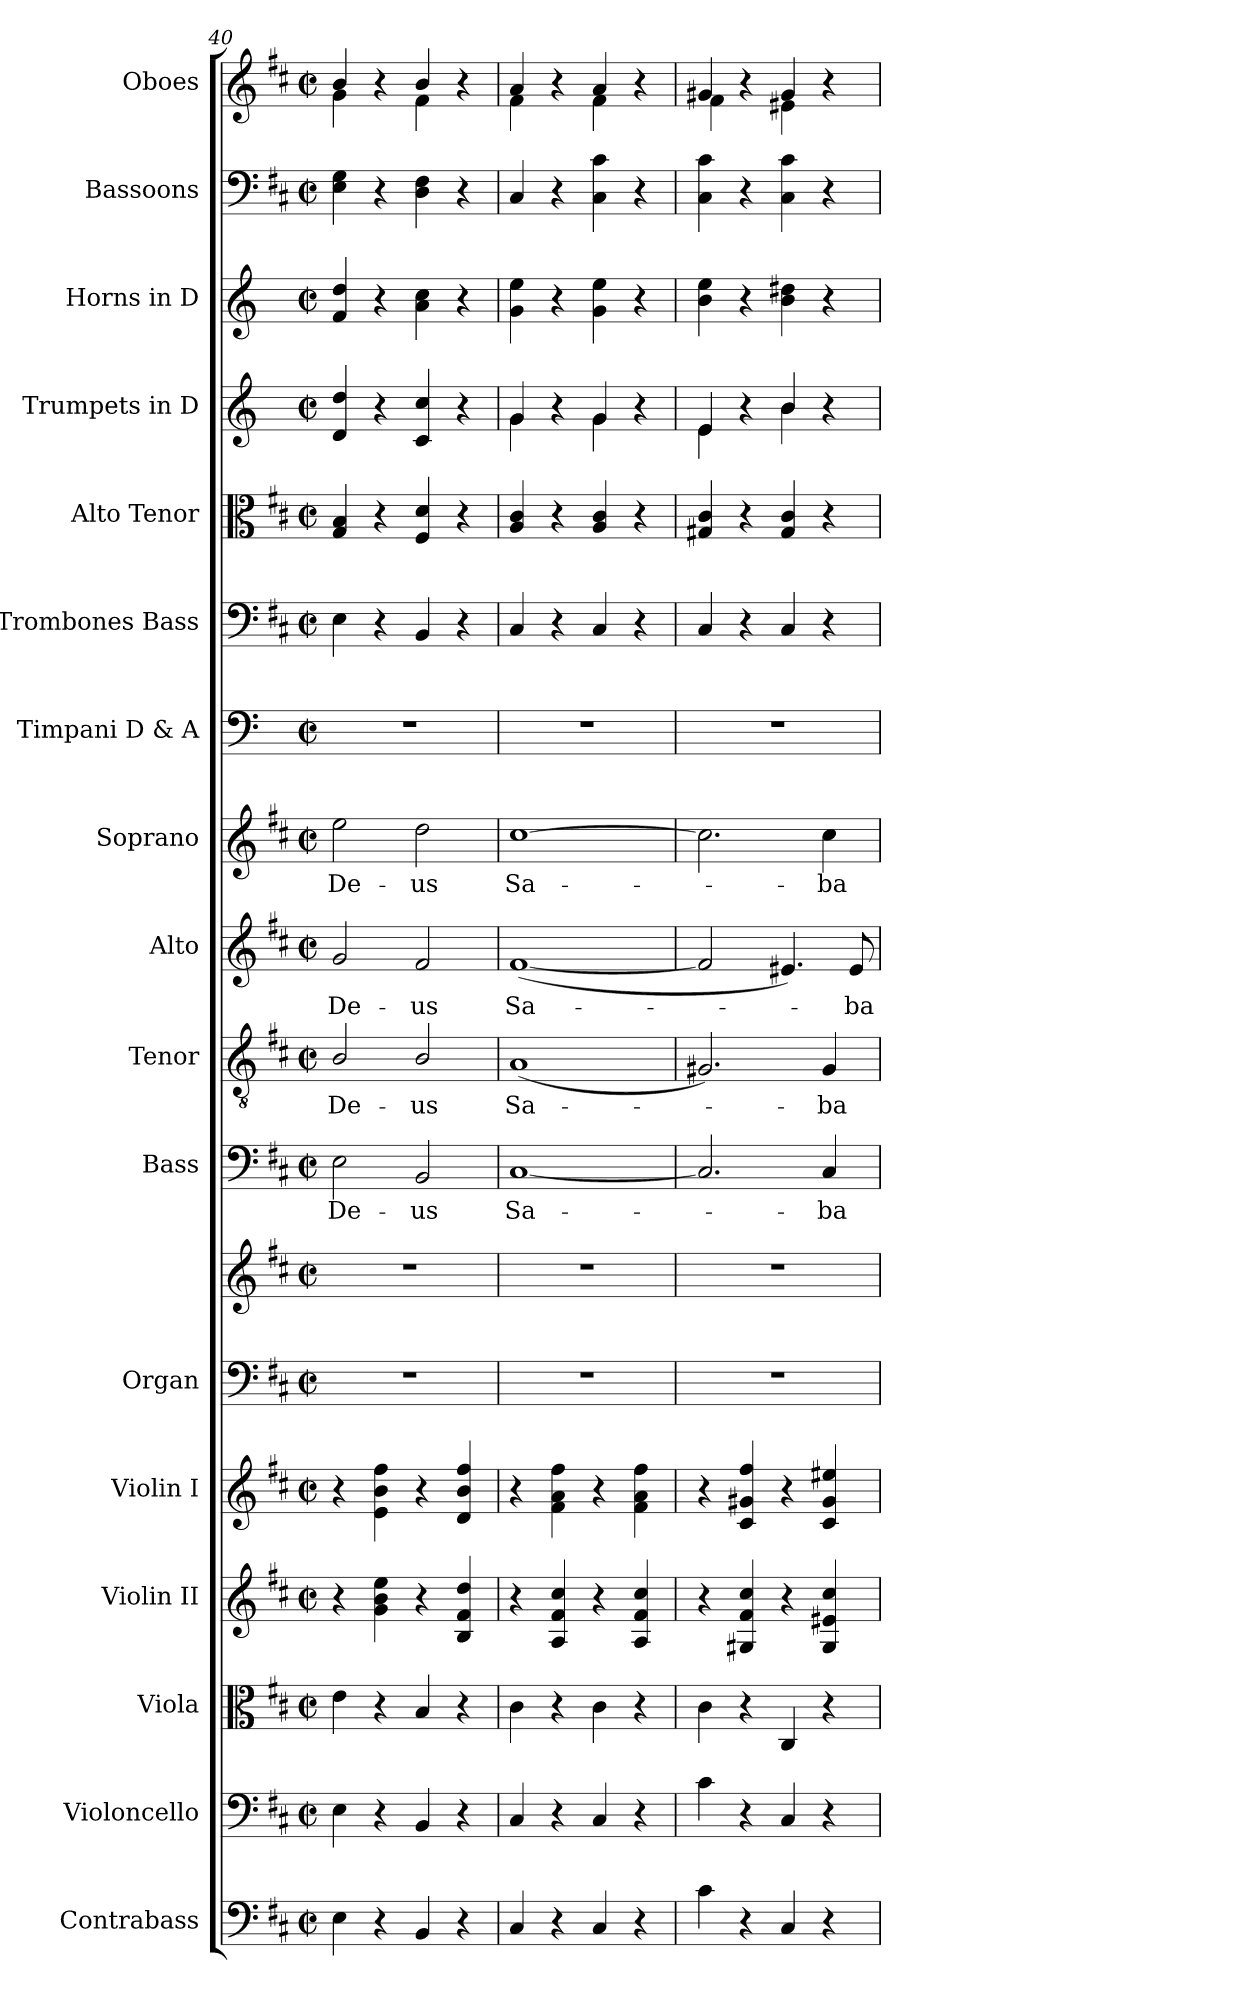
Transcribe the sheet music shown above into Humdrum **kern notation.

**kern	**kern	**kern	**kern	**kern	**kern	**kern	**kern	**text	**kern	**text	**kern	**text	**kern	**text	**kern	**kern	**kern	**kern	**kern	**kern	**kern
*part17	*part16	*part15	*part14	*part13	*part12	*part12	*part11	*part11	*part10	*part10	*part9	*part9	*part8	*part8	*part7	*part6	*part5	*part4	*part3	*part2	*part1
*staff18	*staff17	*staff16	*staff15	*staff14	*staff13	*staff12	*staff11	*staff11	*staff10	*staff10	*staff9	*staff9	*staff8	*staff8	*staff7	*staff6	*staff5	*staff4	*staff3	*staff2	*staff1
*I"Contrabass	*I"Violoncello	*I"Viola	*I"Violin II	*I"Violin I	*I"Organ	*	*I"Bass	*	*I"Tenor	*	*I"Alto	*	*I"Soprano	*	*I"Timpani D & A	*I"Trombones  Bass	*I"Alto  Tenor	*I"Trumpets in D	*I"Horns in D	*I"Bassoons	*I"Oboes
*I'Cb.	*I'Vc.	*I'Vla.	*I'Vln. II	*I'Vln. I	*I'Org.	*	*I'B.	*	*I'T.	*	*I'A.	*	*I'S.	*	*I'Timp.	*	*	*	*	*I'Bsn.	*I'Ob.
*clefF4	*clefF4	*clefC3	*clefG2	*clefG2	*clefF4	*clefG2	*clefF4	*	*clefGv2	*	*clefG2	*	*clefG2	*	*clefF4	*clefF4	*clefC3	*clefG2	*clefG2	*clefF4	*clefG2
*ITrd7c12	*	*	*	*	*	*	*	*	*ITrd7c12	*	*	*	*	*	*	*	*	*ITrd-1c-2	*ITrd6c10	*	*
*k[f#c#]	*k[f#c#]	*k[f#c#]	*k[f#c#]	*k[f#c#]	*k[f#c#]	*k[f#c#]	*k[f#c#]	*	*k[f#c#]	*	*k[f#c#]	*	*k[f#c#]	*	*k[]	*k[f#c#]	*k[f#c#]	*k[f#c#]	*k[f#c#]	*k[f#c#]	*k[f#c#]
*D:	*D:	*D:	*D:	*D:	*D:	*D:	*D:	*	*D:	*	*D:	*	*D:	*	*C:	*D:	*D:	*D:	*D:	*D:	*D:
*M2/2	*M2/2	*M2/2	*M2/2	*M2/2	*M2/2	*M2/2	*M2/2	*	*M2/2	*	*M2/2	*	*M2/2	*	*M2/2	*M2/2	*M2/2	*M2/2	*M2/2	*M2/2	*M2/2
*met(c|)	*met(c|)	*met(c|)	*met(c|)	*met(c|)	*met(c|)	*met(c|)	*met(c|)	*	*met(c|)	*	*met(c|)	*	*met(c|)	*	*met(c|)	*met(c|)	*met(c|)	*met(c|)	*met(c|)	*met(c|)	*met(c|)
=40	=40	=40	=40	=40	=40	=40	=40	=40	=40	=40	=40	=40	=40	=40	=40	=40	=40	=40	=40	=40	=40
!	!	!	!	!	!	!	!	!LO:LY:b:color=#000000	!	!	!	!	!	!	!	!	!	!	!	!	!
!	!	!	!	!	!	!	!	!	!	!LO:LY:b:color=#000000	!	!	!	!	!	!	!	!	!	!	!
!	!	!	!	!	!	!	!	!	!	!	!	!LO:LY:b:color=#000000	!	!	!	!	!	!	!	!	!
!	!	!	!	!	!	!	!	!	!	!	!	!	!	!LO:LY:b:color=#000000	!	!	!	!	!	!	!
*	*	*	*	*	*	*	*	*	*	*	*	*	*	*	*	*	*	*	*	*	*^
4EEi\	4Ei\	4ei\	4r	4r	1r	1r	2Ei\	De-	2BBi/	De-	2gi/	De-	2eei\	De-	1r	4Ei\	4Gi/ 4Bi	4ei/ 4eei	4Gi/ 4ei	4Ei\ 4Gi	4bi/	4gi\
4r	4r	4r	4gi\ 4bi 4eei	4ei\ 4bi 4ff#i	.	.	.	.	.	.	.	.	.	.	.	4r	4r	4r	4r	4r	4r	4ryy
!	!	!	!	!	!	!	!	!LO:LY:b:color=#000000	!	!	!	!	!	!	!	!	!	!	!	!	!	!
!	!	!	!	!	!	!	!	!	!	!LO:LY:b:color=#000000	!	!	!	!	!	!	!	!	!	!	!	!
!	!	!	!	!	!	!	!	!	!	!	!	!LO:LY:b:color=#000000	!	!	!	!	!	!	!	!	!	!
!	!	!	!	!	!	!	!	!	!	!	!	!	!	!LO:LY:b:color=#000000	!	!	!	!	!	!	!	!
4BBBi/	4BBi/	4Bi/	4r	4r	.	.	2BBi/	-us	2BBi/	-us	2f#i/	-us	2ddi\	-us	.	4BBi/	4F#i/ 4di	4di/ 4ddi	4Bi\ 4di	4Di\ 4F#i	4bi/	4f#i\
4r	4r	4r	4Bi/ 4f#i 4ddi	4di/ 4bi 4ff#i	.	.	.	.	.	.	.	.	.	.	.	4r	4r	4r	4r	4r	4r	4ryy
=41	=41	=41	=41	=41	=41	=41	=41	=41	=41	=41	=41	=41	=41	=41	=41	=41	=41	=41	=41	=41	=41	=41
!	!	!	!	!	!	!	!	!LO:LY:b:color=#000000	!	!	!	!	!	!	!	!	!	!	!	!	!	!
!	!	!	!	!	!	!	!	!	!	!LO:LY:b:color=#000000	!	!	!	!	!	!	!	!	!	!	!	!
!	!	!	!	!	!	!	!	!	!	!	!	!LO:LY:b:color=#000000	!	!	!	!	!	!	!	!	!	!
!	!	!	!	!	!	!	!	!	!	!	!	!	!	!LO:LY:b:color=#000000	!	!	!	!	!	!	!	!
*	*	*	*	*	*	*	*	*	*	*	*	*	*	*	*	*	*	*^	*	*	*	*
4CC#i/	4C#i/	4c#i\	4r	4r	1r	1r	[1C#i	Sa-	(1AAi	Sa-	([1f#i	Sa-	[1cc#i	Sa-	1r	4C#i/	4Ai/ 4c#i	4ai/	4ai\	4Ai\ 4f#i	4C#i/	4ai/	4f#i\
4r	4r	4r	4Ai/ 4f#i 4cc#i	4f#i\ 4ai 4ff#i	.	.	.	.	.	.	.	.	.	.	.	4r	4r	4r	4ryy	4r	4r	4r	4ryy
4CC#i/	4C#i/	4c#i\	4r	4r	.	.	.	.	.	.	.	.	.	.	.	4C#i/	4Ai/ 4c#i	4ai/	4ai\	4Ai\ 4f#i	4C#i\ 4c#i	4ai/	4f#i\
4r	4r	4r	4Ai/ 4f#i 4cc#i	4f#i\ 4ai 4ff#i	.	.	.	.	.	.	.	.	.	.	.	4r	4r	4r	4ryy	4r	4r	4r	4ryy
=42	=42	=42	=42	=42	=42	=42	=42	=42	=42	=42	=42	=42	=42	=42	=42	=42	=42	=42	=42	=42	=42	=42	=42
4C#i\	4c#i\	4c#i\	4r	4r	1r	1r	2.C#i/]	.	2.GG#Xi/)	.	2f#i/]	.	2.cc#i\]	.	1r	4C#i/	4G#Xi/ 4c#i	4f#i/	4f#i\	4c#i\ 4f#i	4C#i\ 4c#i	4g#Xi/	4f#i\
4r	4r	4r	4G#Xi/ 4f#i 4cc#i	4c#i/ 4g#Xi 4ff#i	.	.	.	.	.	.	.	.	.	.	.	4r	4r	4r	4ryy	4r	4r	4r	4ryy
4CC#i/	4C#i/	4C#i/	4r	4r	.	.	.	.	.	.	4.e#Xi/)	.	.	.	.	4C#i/	4G#i/ 4c#i	4cc#i/	4cc#i\	4c#i\ 4e#Xi	4C#i\ 4c#i	4g#i/	4e#Xi\
!	!	!	!	!	!	!	!	!LO:LY:b:color=#000000	!	!	!	!	!	!	!	!	!	!	!	!	!	!	!
!	!	!	!	!	!	!	!	!	!	!LO:LY:b:color=#000000	!	!	!	!	!	!	!	!	!	!	!	!	!
!	!	!	!	!	!	!	!	!	!	!	!	!	!	!LO:LY:b:color=#000000	!	!	!	!	!	!	!	!	!
4r	4r	4r	4G#i/ 4e#Xi 4cc#i	4c#i/ 4g#i 4ee#Xi	.	.	4C#i/	-ba-	4GG#i/	-ba-	.	.	4cc#i\	-ba-	.	4r	4r	4r	4ryy	4r	4r	4r	4ryy
!	!	!	!	!	!	!	!	!	!	!	!	!LO:LY:b:color=#000000	!	!	!	!	!	!	!	!	!	!	!
.	.	.	.	.	.	.	.	.	.	.	8e#i/	-ba-	.	.	.	.	.	.	.	.	.	.	.
*	*	*	*	*	*	*	*	*	*	*	*	*	*	*	*	*	*	*v	*v	*	*	*v	*v
=	=	=	=	=	=	=	=	=	=	=	=	=	=	=	=	=	=	=	=	=	=
*-	*-	*-	*-	*-	*-	*-	*-	*-	*-	*-	*-	*-	*-	*-	*-	*-	*-	*-	*-	*-	*-
